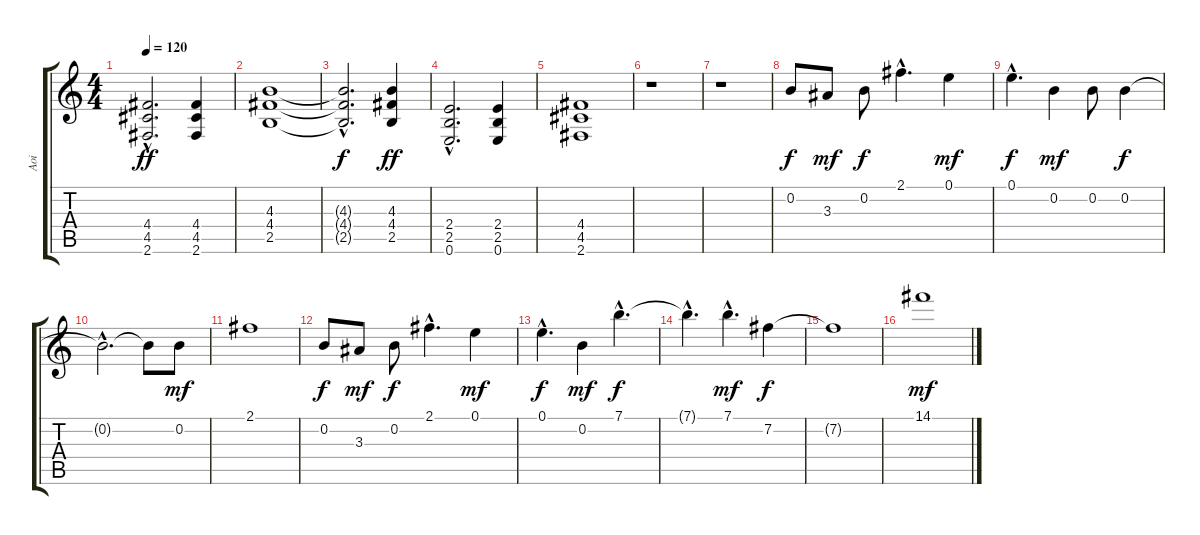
\track ("Aoi" "Aoi") {instrument electricguitarclean}
\staff {score tabs}
\tuning (E4 B3 G3 D3 A2 E2) {hide}
\ts (4 4)
\tempo 120
\clef g2
\ks c
(4.4{hac} 4.5{hac} 2.6{hac}).2{d dy ff} (4.4 4.5 2.6).4 |
(4.3 4.4 2.5).1 |
(4.3{hac t} 4.4{hac t} 2.5{hac t}).2{d dy f} (4.3 4.4 2.5).4{dy ff} |
(2.4{hac} 2.5{hac} 0.6{hac}).2{d} (2.4 2.5 0.6).4 |
(4.4 4.5 2.6).1 |
r.1 |
r.1 |
0.2.8{dy f volume 13 balance 8 instrument electricguitarclean} 3.3.8{dy mf} 0.2.8{dy f} 2.1{hac}.4{d} 0.1.4{dy mf} |
0.1{hac}.4{d dy f} 0.2.4{dy mf} 0.2.8 0.2.4{dy f} |
0.2{hac t}.2{d} 0.2{t}.8 0.2.8{dy mf} |
2.1.1 |
0.2.8{dy f} 3.3.8{dy mf} 0.2.8{dy f} 2.1{hac}.4{d} 0.1.4{dy mf} |
0.1{hac}.4{d dy f} 0.2.4{dy mf} 7.1{hac}.4{d dy f} |
7.1{hac t}.4{d} 7.1{hac}.4{d dy mf} 7.2.4{dy f} |
7.2{t}.1 |
14.1.1{dy mf}
